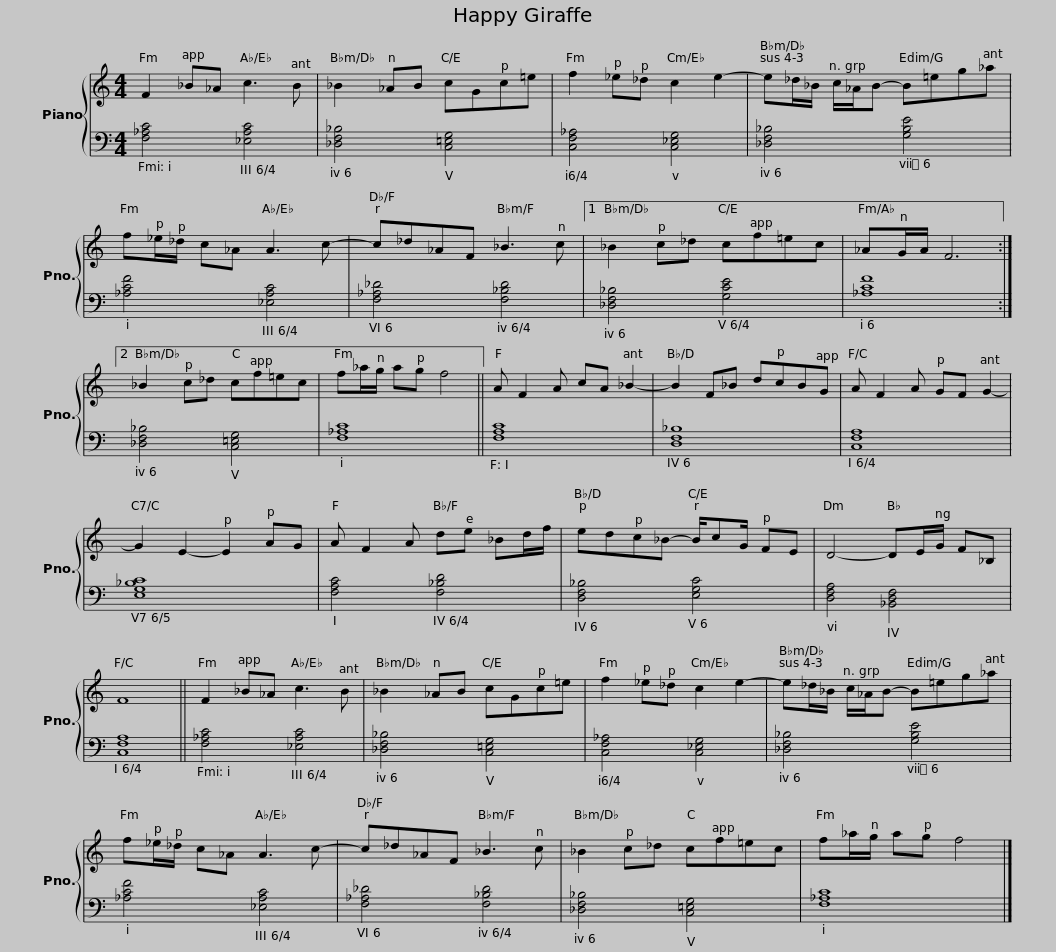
X:1
%%score { 1 | 2 }
L:1/8
M:4/4
I:linebreak $
K:C
V:1 treble
V:2 bass
V:1
 F2 _B_A c3 B | _B2 _AB cGc=e | f2 _e_d c2 e2- | e_d/_B/ c/_A/B- B=eg_a |$ f_e/_d/ c_A A3 c- | %5
 c_d_AF _B3 c |1 _B2 c_d cf=ec | _AG/A/ F6 :|2$ _B2 c_d cf=ec | f_a/g/ ag f4 ||$ %10
 A F2 A cA _B2- | B2 F_B dcBG | A F2 A GF G2- | G2 E2- E2 AG |$ A F2 A de _Bd/f/ | %15
 edc_B- B/cG/ FE | D4- DE/G/ F_B, | F8 ||$ F2 _B_A c3 B | _B2 _AB cGc=e | %20
 f2 _e_d c2 e2- | e_d/_B/ c/_A/B- B=eg_a |$ f_e/_d/ c_A A3 c- | c_d_AF _B3 c | _B2 c_d cf=ec | %25
 f_a/g/ ag f4 |] %26
V:2
 [F,_A,C]4 [_E,A,C]4 | [_D,F,_B,]4 [C,=E,G,]4 | [C,F,_A,]4 [C,_E,G,]4 | [_D,F,_B,]4 [G,B,E]4 |$ [_A,CF]4 [_E,A,C]4 | %5
 [F,_A,_D]4 [F,_B,D]4 |1 [_D,F,_B,]4 [G,CE]4 | [_A,CF]8 :|2$ [_D,F,_B,]4 [C,=E,G,]4 | [F,_A,C]8 ||$ %10
 [F,A,C]8 | [D,F,_B,]8 | [C,F,A,]8 | [E,G,_B,C]8 |$ [F,A,C]4 [F,_B,D]4 | %15
 [D,F,_B,]4 [E,G,C]4 | [D,F,A,]4 [_B,,D,F,]4 | [C,F,A,]8 ||$ [F,_A,C]4 [_E,A,C]4 | [_D,F,_B,]4 [C,=E,G,]4 | %20
 [C,F,_A,]4 [C,_E,G,]4 | [_D,F,_B,]4 [G,B,E]4 |$ [_A,CF]4 [_E,A,C]4 | [F,_A,_D]4 [F,_B,D]4 | [_D,F,_B,]4 [C,=E,G,]4 | %25
 [F,_A,C]8 |] %26
